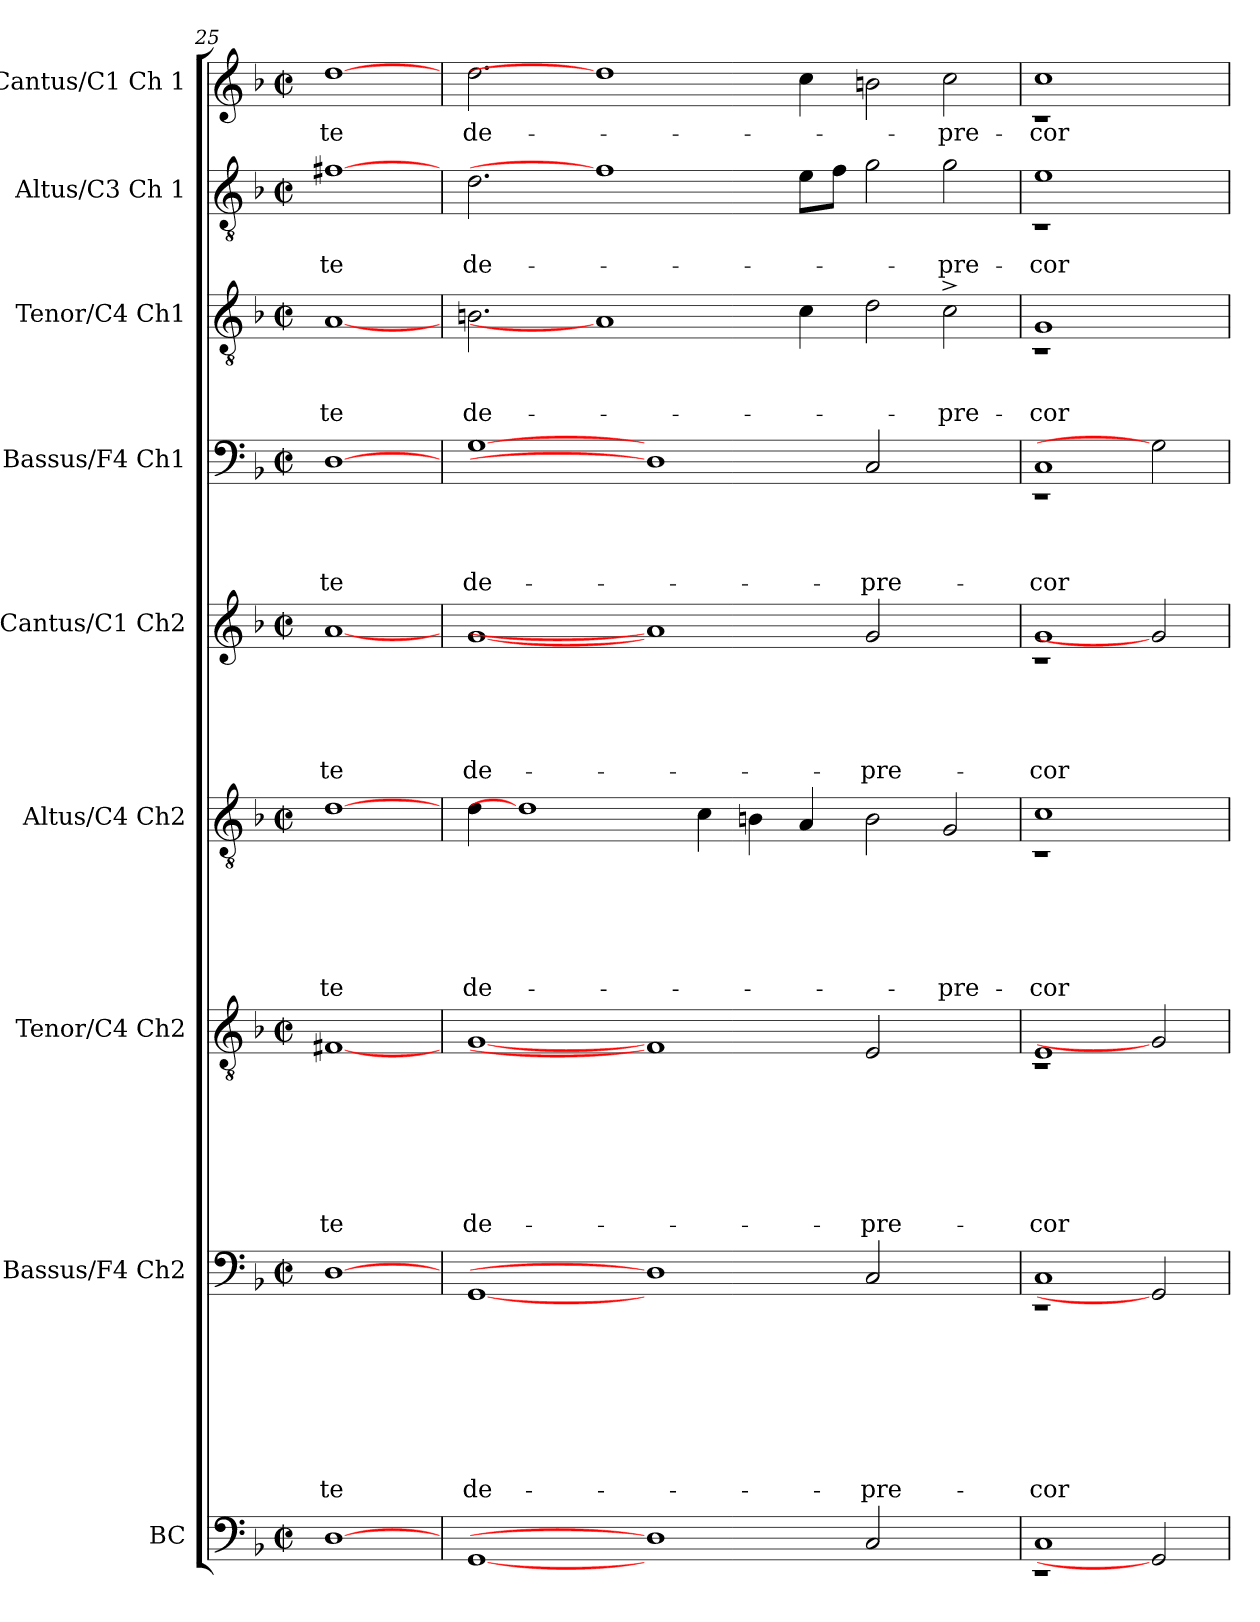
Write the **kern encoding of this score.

**kern	**kern	**text	**text	**text	**text	**text	**text	**text	**text	**kern	**text	**text	**text	**text	**text	**text	**text	**kern	**text	**text	**text	**text	**text	**text	**kern	**text	**text	**text	**text	**text	**kern	**text	**text	**text	**text	**kern	**text	**text	**text	**kern	**text	**text	**kern	**text
*part9	*part8	*part8	*part8	*part8	*part8	*part8	*part8	*part8	*part8	*part7	*part7	*part7	*part7	*part7	*part7	*part7	*part7	*part6	*part6	*part6	*part6	*part6	*part6	*part6	*part5	*part5	*part5	*part5	*part5	*part5	*part4	*part4	*part4	*part4	*part4	*part3	*part3	*part3	*part3	*part2	*part2	*part2	*part1	*part1
*staff9	*staff8	*staff8	*staff8	*staff8	*staff8	*staff8	*staff8	*staff8	*staff8	*staff7	*staff7	*staff7	*staff7	*staff7	*staff7	*staff7	*staff7	*staff6	*staff6	*staff6	*staff6	*staff6	*staff6	*staff6	*staff5	*staff5	*staff5	*staff5	*staff5	*staff5	*staff4	*staff4	*staff4	*staff4	*staff4	*staff3	*staff3	*staff3	*staff3	*staff2	*staff2	*staff2	*staff1	*staff1
*I"BC	*I"Bassus/F4 Ch2	*	*	*	*	*	*	*	*	*I"Tenor/C4 Ch2	*	*	*	*	*	*	*	*I"Altus/C4 Ch2	*	*	*	*	*	*	*I"Cantus/C1 Ch2	*	*	*	*	*	*I"Bassus/F4 Ch1	*	*	*	*	*I"Tenor/C4 Ch1	*	*	*	*I"Altus/C3 Ch 1	*	*	*I"Cantus/C1 Ch 1	*
*	*I'Ch	*	*	*	*	*	*	*	*	*I'Ch	*	*	*	*	*	*	*	*I'Ch	*	*	*	*	*	*	*I'Ch	*	*	*	*	*	*I'Ch	*	*	*	*	*I'Ch	*	*	*	*I'Ch	*	*	*I'Ch	*
!!LO:PB:g=z
*clefF4	*clefF4	*	*	*	*	*	*	*	*	*clefGv2	*	*	*	*	*	*	*	*clefGv2	*	*	*	*	*	*	*clefG2	*	*	*	*	*	*clefF4	*	*	*	*	*clefGv2	*	*	*	*clefGv2	*	*	*clefG2	*
*k[b-]	*k[b-]	*	*	*	*	*	*	*	*	*k[b-]	*	*	*	*	*	*	*	*k[b-]	*	*	*	*	*	*	*k[b-]	*	*	*	*	*	*k[b-]	*	*	*	*	*k[b-]	*	*	*	*k[b-]	*	*	*k[b-]	*
*F:	*F:	*	*	*	*	*	*	*	*	*F:	*	*	*	*	*	*	*	*F:	*	*	*	*	*	*	*F:	*	*	*	*	*	*F:	*	*	*	*	*F:	*	*	*	*F:	*	*	*F:	*
*M2/2	*M2/2	*	*	*	*	*	*	*	*	*M2/2	*	*	*	*	*	*	*	*M2/2	*	*	*	*	*	*	*M2/2	*	*	*	*	*	*M2/2	*	*	*	*	*M2/2	*	*	*	*M2/2	*	*	*M2/2	*
*met(c|)	*met(c|)	*	*	*	*	*	*	*	*	*met(c|)	*	*	*	*	*	*	*	*met(c|)	*	*	*	*	*	*	*met(c|)	*	*	*	*	*	*met(c|)	*	*	*	*	*met(c|)	*	*	*	*met(c|)	*	*	*met(c|)	*
=25	=25	=25	=25	=25	=25	=25	=25	=25	=25	=25	=25	=25	=25	=25	=25	=25	=25	=25	=25	=25	=25	=25	=25	=25	=25	=25	=25	=25	=25	=25	=25	=25	=25	=25	=25	=25	=25	=25	=25	=25	=25	=25	=25	=25
!	!	!	!	!	!	!	!	!	!LO:LY:b	!	!	!	!	!	!	!	!LO:LY:b	!	!	!	!	!	!	!LO:LY:b	!	!	!	!	!	!LO:LY:b	!	!	!	!	!LO:LY:b	!	!	!	!LO:LY:b	!	!	!LO:LY:b	!	!LO:LY:b
[1D	[1D	.	.	.	.	.	.	.	te	[1F#X	.	.	.	.	.	.	te	[1d	.	.	.	.	.	te	[1a	.	.	.	.	te	[1D	.	.	.	te	[1A	.	.	te	[1f#X	.	te	[1dd	te
=26	=26	=26	=26	=26	=26	=26	=26	=26	=26	=26	=26	=26	=26	=26	=26	=26	=26	=26	=26	=26	=26	=26	=26	=26	=26	=26	=26	=26	=26	=26	=26	=26	=26	=26	=26	=26	=26	=26	=26	=26	=26	=26	=26	=26
!	!	!	!	!	!	!	!	!	!LO:LY:b	!	!	!	!	!	!	!	!LO:LY:b	!	!	!	!	!	!	!LO:LY:b	!	!	!	!	!	!LO:LY:b	!	!	!	!	!LO:LY:b	!	!	!	!LO:LY:b	!	!	!LO:LY:b	!	!LO:LY:b
[1GG	[1GG	.	.	.	.	.	.	.	de-	[1G	.	.	.	.	.	.	de-	4d\	.	.	.	.	.	de-	[1g	.	.	.	.	de-	[1G	.	.	.	de-	2.Bn\	.	.	de-	2.d\	.	de-	2.dd\	de-
.	.	.	.	.	.	.	.	.	.	.	.	.	.	.	.	.	.	1d]	.	.	.	.	.	.	.	.	.	.	.	.	.	.	.	.	.	.	.	.	.	.	.	.	.	.
.	.	.	.	.	.	.	.	.	.	.	.	.	.	.	.	.	.	.	.	.	.	.	.	.	.	.	.	.	.	.	.	.	.	.	.	1A]	.	.	.	1f#]	.	.	1dd]	.
1D]	1D]	.	.	.	.	.	.	.	.	1F#]	.	.	.	.	.	.	.	.	.	.	.	.	.	.	1a]	.	.	.	.	.	1D]	.	.	.	.	.	.	.	.	.	.	.	.	.
.	.	.	.	.	.	.	.	.	.	.	.	.	.	.	.	.	.	4c\	.	.	.	.	.	.	.	.	.	.	.	.	.	.	.	.	.	.	.	.	.	.	.	.	.	.
.	.	.	.	.	.	.	.	.	.	.	.	.	.	.	.	.	.	4Bn\	.	.	.	.	.	.	.	.	.	.	.	.	.	.	.	.	.	.	.	.	.	.	.	.	.	.
.	.	.	.	.	.	.	.	.	.	.	.	.	.	.	.	.	.	4A/	.	.	.	.	.	.	.	.	.	.	.	.	.	.	.	.	.	4c\	.	.	.	8e\L	.	.	4cc\	.
.	.	.	.	.	.	.	.	.	.	.	.	.	.	.	.	.	.	.	.	.	.	.	.	.	.	.	.	.	.	.	.	.	.	.	.	.	.	.	.	8f\J	.	.	.	.
!	!	!	!	!	!	!	!	!	!LO:LY:b	!	!	!	!	!	!	!	!LO:LY:b	!	!	!	!	!	!	!	!	!	!	!	!	!LO:LY:b	!	!	!	!	!LO:LY:b	!	!	!	!	!	!	!	!	!
2C/	2C/	.	.	.	.	.	.	.	-pre-	2E/	.	.	.	.	.	.	-pre-	2B\	.	.	.	.	.	.	2g/	.	.	.	.	-pre-	2C/	.	.	.	-pre-	2d\	.	.	.	2g\	.	.	2bn\	.
!	!	!	!	!	!	!	!	!	!	!	!	!	!	!	!	!	!	!	!	!	!	!	!	!LO:LY:b	!	!	!	!	!	!	!	!	!	!	!	!	!	!	!LO:LY:b	!	!	!LO:LY:b	!	!LO:LY:b
2ryy	2ryy	.	.	.	.	.	.	.	.	2ryy	.	.	.	.	.	.	.	2G/	.	.	.	.	.	-pre-	2ryy	.	.	.	.	.	2ryy	.	.	.	.	2c^>\	.	.	-pre-	2g\	.	-pre-	2cc\	-pre-
=27	=27	=27	=27	=27	=27	=27	=27	=27	=27	=27	=27	=27	=27	=27	=27	=27	=27	=27	=27	=27	=27	=27	=27	=27	=27	=27	=27	=27	=27	=27	=27	=27	=27	=27	=27	=27	=27	=27	=27	=27	=27	=27	=27	=27
*^	*	*	*	*	*	*	*	*	*	*	*	*	*	*	*	*	*	*	*	*	*	*	*	*	*	*	*	*	*	*	*	*	*	*	*	*	*	*	*	*	*	*	*	*
!	!	!	!	!	!	!	!	!	!	!LO:LY:b	!	!	!	!	!	!	!	!LO:LY:b	!	!	!	!	!	!	!LO:LY:b	!	!	!	!	!	!LO:LY:b	!	!	!	!	!LO:LY:b	!	!	!	!LO:LY:b	!	!	!LO:LY:b	!	!LO:LY:b
*	*	*^	*	*	*	*	*	*	*	*	*^	*	*	*	*	*	*	*	*^	*	*	*	*	*	*	*^	*	*	*	*	*	*^	*	*	*	*	*^	*	*	*	*^	*	*	*^	*
1C	1rEE	1C	1rEE	.	.	.	.	.	.	.	-cor	1E	1rC	.	.	.	.	.	.	-cor	1c	1rC	.	.	.	.	.	-cor	1g	1rc	.	.	.	.	-cor	1C	1rEE	.	.	.	-cor	1G	1rC	.	.	-cor	1e	1rC	.	-cor	1cc	1rc	-cor
2GG]	2ryy	2GG]	2ryy	.	.	.	.	.	.	.	.	2G]	2ryy	.	.	.	.	.	.	.	2ryy	2ryy	.	.	.	.	.	.	2g]	2ryy	.	.	.	.	.	2G]	2ryy	.	.	.	.	2ryy	2ryy	.	.	.	2ryy	2ryy	.	.	2ryy	2ryy	.
*v	*v	*	*	*	*	*	*	*	*	*	*	*v	*v	*	*	*	*	*	*	*	*v	*v	*	*	*	*	*	*	*v	*v	*	*	*	*	*	*v	*v	*	*	*	*	*v	*v	*	*	*	*v	*v	*	*	*v	*v	*
*	*v	*v	*	*	*	*	*	*	*	*	*	*	*	*	*	*	*	*	*	*	*	*	*	*	*	*	*	*	*	*	*	*	*	*	*	*	*	*	*	*	*	*	*	*	*
=	=	=	=	=	=	=	=	=	=	=	=	=	=	=	=	=	=	=	=	=	=	=	=	=	=	=	=	=	=	=	=	=	=	=	=	=	=	=	=	=	=	=	=	=
*-	*-	*-	*-	*-	*-	*-	*-	*-	*-	*-	*-	*-	*-	*-	*-	*-	*-	*-	*-	*-	*-	*-	*-	*-	*-	*-	*-	*-	*-	*-	*-	*-	*-	*-	*-	*-	*-	*-	*-	*-	*-	*-	*-	*-
